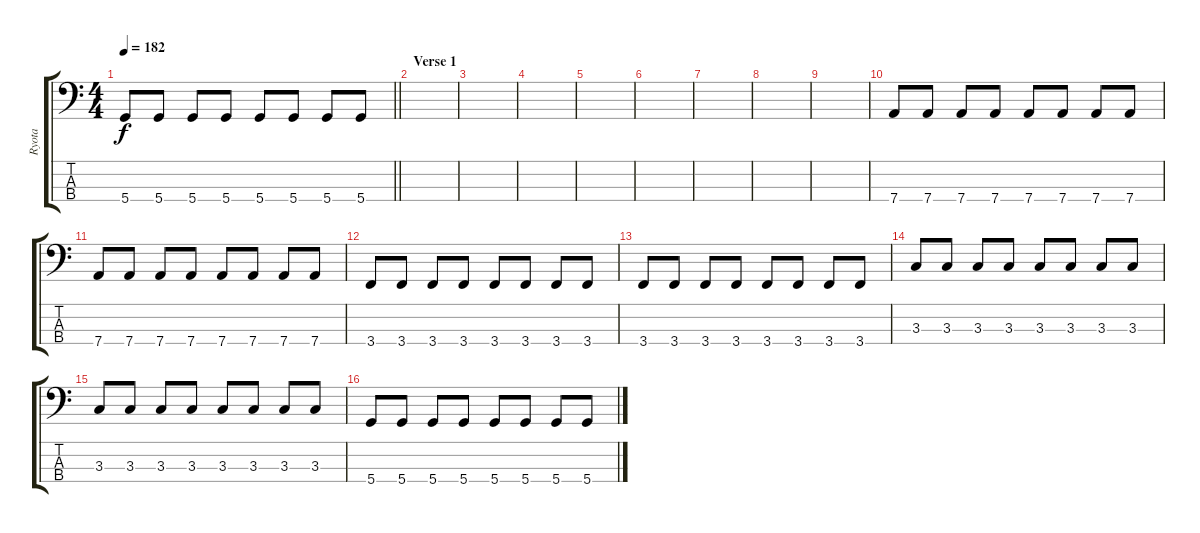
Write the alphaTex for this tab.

\track ("Ryota" "Ryota") {instrument electricbassfinger}
\staff {score tabs}
\tuning (G2 D2 A1 D1) {hide}
\ts (4 4)
\tempo 182
\clef f4
\barLineRight lightlight
\ks c
5.4.8{dy f} 5.4.8 5.4.8 5.4.8 5.4.8 5.4.8 5.4.8 5.4.8 |
\section ("" "Verse 1")
|
|
|
|
|
|
|
|
7.4.8 7.4.8 7.4.8 7.4.8 7.4.8 7.4.8 7.4.8 7.4.8 |
7.4.8 7.4.8 7.4.8 7.4.8 7.4.8 7.4.8 7.4.8 7.4.8 |
3.4.8 3.4.8 3.4.8 3.4.8 3.4.8 3.4.8 3.4.8 3.4.8 |
3.4.8 3.4.8 3.4.8 3.4.8 3.4.8 3.4.8 3.4.8 3.4.8 |
3.3.8 3.3.8 3.3.8 3.3.8 3.3.8 3.3.8 3.3.8 3.3.8 |
3.3.8 3.3.8 3.3.8 3.3.8 3.3.8 3.3.8 3.3.8 3.3.8 |
5.4.8 5.4.8 5.4.8 5.4.8 5.4.8 5.4.8 5.4.8 5.4.8
